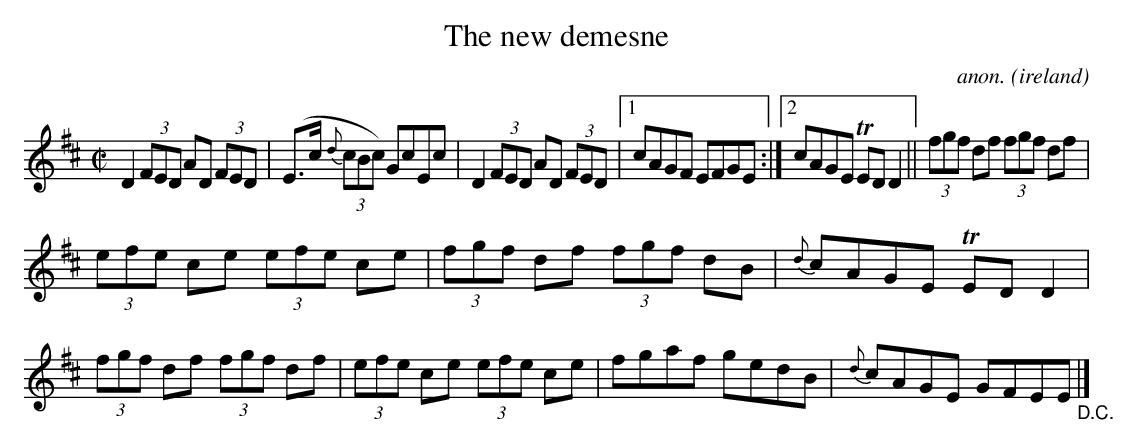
X:1
T:The new demesne
O:ireland
C:anon.
m:Tn = (3n/o/n/
M:C|
L:1/8
K:D
D2(3FED AD (3FED|(E>c {d}(3cBc) GcEc|D2 (3FED AD (3FED|[1cAGF EFGE:|[2cAGE TEDD2||(3fgf df (3fgf df|
(3efe ce (3efe ce|(3fgf df (3fgf dB|{d}cAGE TEDD2|(3fgf df (3fgf df|(3efe ce (3efe ce|fgaf gedB|{d}cAGE GFEE"_D.C."|]
